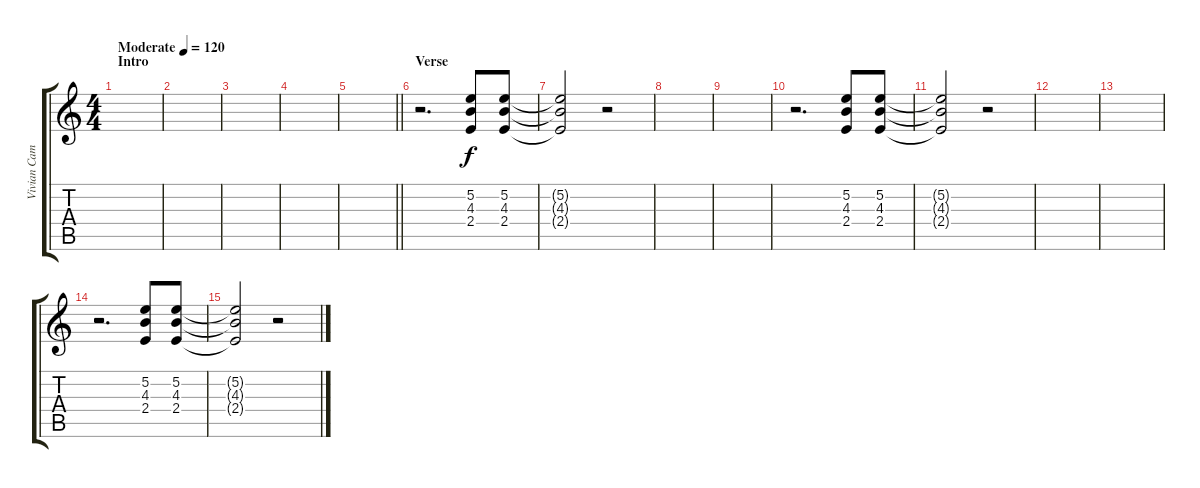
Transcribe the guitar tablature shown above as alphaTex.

\track ("Vivian Campell (clean)" "Vivian Cam") {instrument electricguitarclean}
\staff {score tabs}
\tuning (E4 B3 G3 D3 A2 E2) {hide}
\ts (4 4)
\section ("" "Intro")
\tempo (120 "Moderate")
\clef g2
\ks c
|
|
|
|
\barLineRight lightlight
|
\section ("" "Verse")
r.2{d} (5.2 4.3 2.4).8 (5.2 4.3 2.4).8 |
(5.2{t} 4.3{t} 2.4{t}).2 r.2 |
|
|
r.2{d} (5.2 4.3 2.4).8 (5.2 4.3 2.4).8 |
(5.2{t} 4.3{t} 2.4{t}).2 r.2 |
|
|
r.2{d} (5.2 4.3 2.4).8 (5.2 4.3 2.4).8 |
(5.2{t} 4.3{t} 2.4{t}).2 r.2
